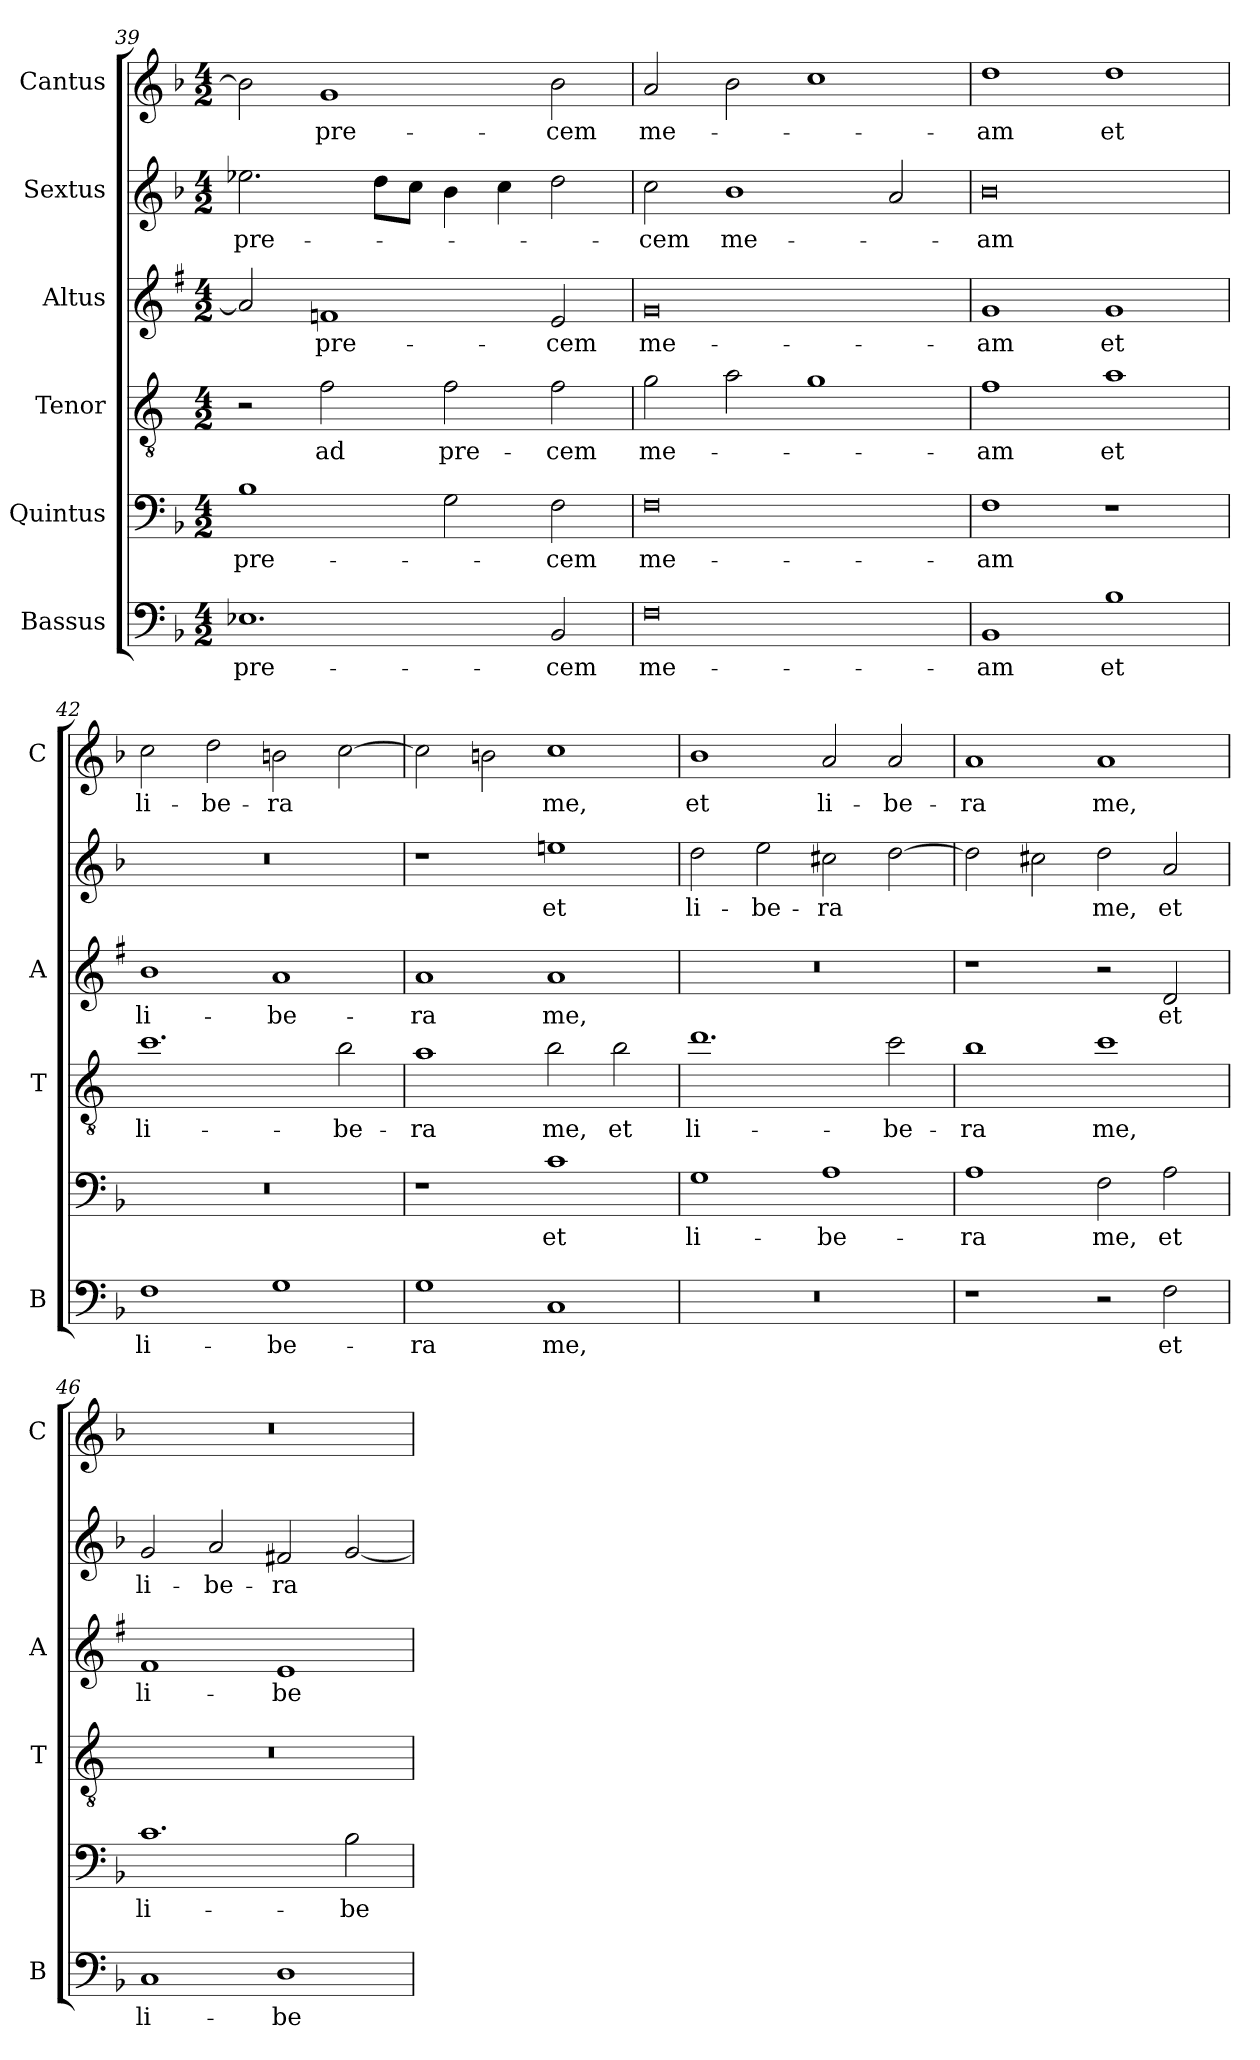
**kern	**text	**kern	**text	**kern	**text	**kern	**text	**kern	**text	**kern	**text
*part6	*part6	*part5	*part5	*part4	*part4	*part3	*part3	*part2	*part2	*part1	*part1
*staff6	*staff6	*staff5	*staff5	*staff4	*staff4	*staff3	*staff3	*staff2	*staff2	*staff1	*staff1
*I"Bassus	*	*I"Quintus	*	*I"Tenor	*	*I"Altus	*	*I"Sextus	*	*I"Cantus	*
*I'B	*	*	*	*I'T	*	*I'A	*	*	*	*I'C	*
*clefF4	*	*clefF4	*	*clefGv2	*	*clefG2	*	*clefG2	*	*clefG2	*
*	*	*	*	*ITrd4c7	*	*ITrd1c2	*	*	*	*	*
*k[b-]	*	*k[b-]	*	*k[b-]	*	*k[b-]	*	*k[b-]	*	*k[b-]	*
*F:	*	*F:	*	*F:	*	*F:	*	*F:	*	*F:	*
*M4/2	*	*M4/2	*	*M4/2	*	*M4/2	*	*M4/2	*	*M4/2	*
=39	=39	=39	=39	=39	=39	=39	=39	=39	=39	=39	=39
!	!LO:LY:b	!	!LO:LY:b	!	!	!	!	!	!LO:LY:b	!	!
1.E-X	pre-	1B-	pre-	2r	.	2g/]	.	2.ee-X\	pre-	2b-\]	.
!	!	!	!	!	!LO:LY:b	!	!LO:LY:b	!	!	!	!LO:LY:b
.	.	.	.	2B-\	ad	1e-X	pre-	.	.	1g	pre-
.	.	.	.	.	.	.	.	8dd\L	.	.	.
.	.	.	.	.	.	.	.	8cc\J	.	.	.
!	!	!	!	!	!LO:LY:b	!	!	!	!	!	!
.	.	2G\	.	2B-\	pre-	.	.	4b-\	.	.	.
.	.	.	.	.	.	.	.	4cc\	.	.	.
!	!LO:LY:b	!	!LO:LY:b	!	!LO:LY:b	!	!LO:LY:b	!	!	!	!LO:LY:b
2BB-/	-cem	2F\	-cem	2B-\	-cem	2d/	-cem	2dd\	.	2b-\	-cem
=40	=40	=40	=40	=40	=40	=40	=40	=40	=40	=40	=40
!	!LO:LY:b	!	!LO:LY:b	!	!LO:LY:b	!	!LO:LY:b	!	!LO:LY:b	!	!LO:LY:b
0F	me-	0F	me-	2c\	me-	0f	me-	2cc\	-cem	2a/	me-
!	!	!	!	!	!	!	!	!	!LO:LY:b	!	!
.	.	.	.	2d\	.	.	.	1b-	me-	2b-\	.
.	.	.	.	1c	.	.	.	.	.	1cc	.
.	.	.	.	.	.	.	.	2a/	.	.	.
=41	=41	=41	=41	=41	=41	=41	=41	=41	=41	=41	=41
!	!LO:LY:b	!	!LO:LY:b	!	!LO:LY:b	!	!LO:LY:b	!	!LO:LY:b	!	!LO:LY:b
1BB-	-am	1F	-am	1B-	-am	1f	-am	0b-	-am	1dd	-am
!	!LO:LY:b	!	!	!	!LO:LY:b	!	!LO:LY:b	!	!	!	!LO:LY:b
1B-	et	1r	.	1d	et	1f	et	.	.	1dd	et
=42	=42	=42	=42	=42	=42	=42	=42	=42	=42	=42	=42
!	!LO:LY:b	!	!	!	!LO:LY:b	!	!LO:LY:b	!	!	!	!LO:LY:b
1F	li-	0r	.	1.f	li-	1a	li-	0r	.	2cc\	li-
!	!	!	!	!	!	!	!	!	!	!	!LO:LY:b
.	.	.	.	.	.	.	.	.	.	2dd\	-be-
!	!LO:LY:b	!	!	!	!	!	!LO:LY:b	!	!	!	!LO:LY:b
1G	-be-	.	.	.	.	1g	-be-	.	.	2bn\	-ra
!	!	!	!	!	!LO:LY:b	!	!	!	!	!	!
.	.	.	.	2e\	-be-	.	.	.	.	[2cc\	.
!!LO:PB:g=z
=43	=43	=43	=43	=43	=43	=43	=43	=43	=43	=43	=43
!	!LO:LY:b	!	!	!	!LO:LY:b	!	!LO:LY:b	!	!	!	!
1G	-ra	1r	.	1d	-ra	1g	-ra	1r	.	2cc\]	.
.	.	.	.	.	.	.	.	.	.	2bn\	.
!	!LO:LY:b	!	!LO:LY:b	!	!LO:LY:b	!	!LO:LY:b	!	!LO:LY:b	!	!LO:LY:b
1C	me,	1c	et	2e\	me,	1g	me,	1eeni	et	1cc	me,
!	!	!	!	!	!LO:LY:b	!	!	!	!	!	!
.	.	.	.	2e\	et	.	.	.	.	.	.
=44	=44	=44	=44	=44	=44	=44	=44	=44	=44	=44	=44
!	!	!	!LO:LY:b	!	!LO:LY:b	!	!	!	!LO:LY:b	!	!LO:LY:b
0r	.	1G	li-	1.g	li-	0r	.	2dd\	li-	1b-	et
!	!	!	!	!	!	!	!	!	!LO:LY:b	!	!
.	.	.	.	.	.	.	.	2ee\	-be-	.	.
!	!	!	!LO:LY:b	!	!	!	!	!	!LO:LY:b	!	!LO:LY:b
.	.	1A	-be-	.	.	.	.	2cc#X\	-ra	2a/	li-
!	!	!	!	!	!LO:LY:b	!	!	!	!	!	!LO:LY:b
.	.	.	.	2f\	-be-	.	.	[2dd\	.	2a/	-be-
=45	=45	=45	=45	=45	=45	=45	=45	=45	=45	=45	=45
!	!	!	!LO:LY:b	!	!LO:LY:b	!	!	!	!	!	!LO:LY:b
1r	.	1A	-ra	1e	-ra	1r	.	2dd\]	.	1a	-ra
.	.	.	.	.	.	.	.	2cc#X\	.	.	.
!	!	!	!LO:LY:b	!	!LO:LY:b	!	!	!	!LO:LY:b	!	!LO:LY:b
2r	.	2F\	me,	1f	me,	2r	.	2dd\	me,	1a	me,
!	!LO:LY:b	!	!LO:LY:b	!	!	!	!LO:LY:b	!	!LO:LY:b	!	!
2F\	et	2A\	et	.	.	2c/	et	2a/	et	.	.
=46	=46	=46	=46	=46	=46	=46	=46	=46	=46	=46	=46
!	!LO:LY:b	!	!LO:LY:b	!	!	!	!LO:LY:b	!	!LO:LY:b	!	!
1C	li-	1.c	li-	0r	.	1e	li-	2g/	li-	0r	.
!	!	!	!	!	!	!	!	!	!LO:LY:b	!	!
.	.	.	.	.	.	.	.	2a/	-be-	.	.
!	!LO:LY:b	!	!	!	!	!	!LO:LY:b	!	!LO:LY:b	!	!
1D	-be-	.	.	.	.	1d	-be-	2f#X/	-ra	.	.
!	!	!	!LO:LY:b	!	!	!	!	!	!	!	!
.	.	2B-\	-be-	.	.	.	.	[2g/	.	.	.
=	=	=	=	=	=	=	=	=	=	=	=
*-	*-	*-	*-	*-	*-	*-	*-	*-	*-	*-	*-
